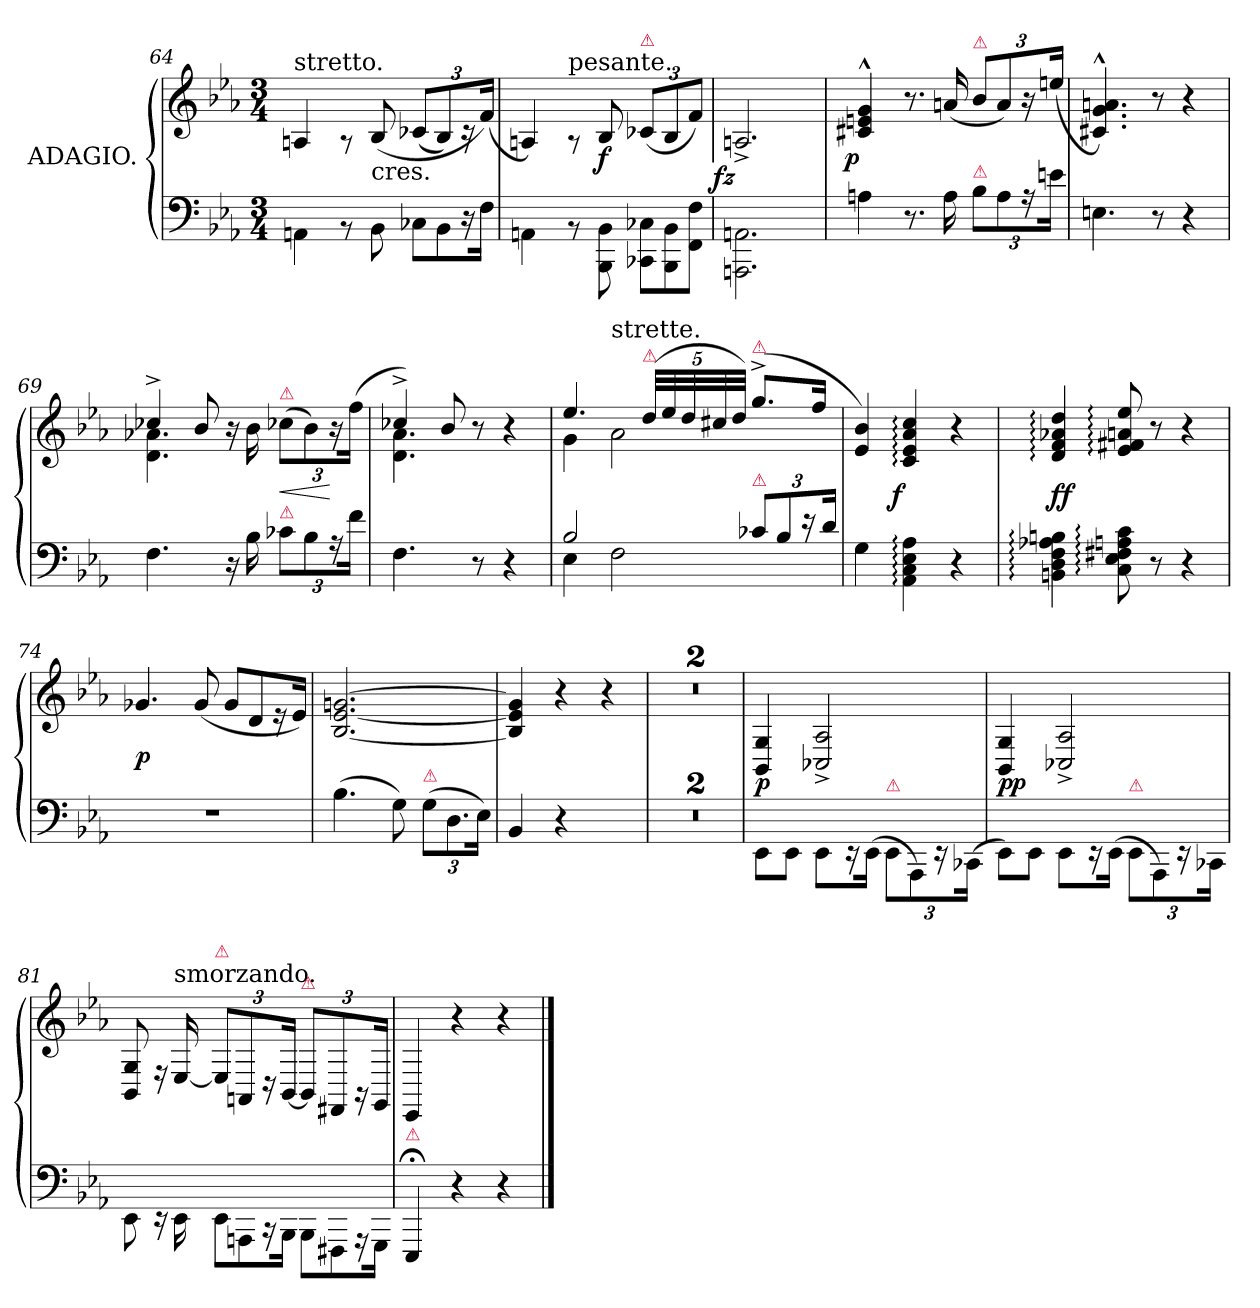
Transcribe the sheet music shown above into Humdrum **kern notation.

**kern	**kern	**dynam
*part1	*part1	*part1
*staff2	*staff1	*staff1/2
*I"ADAGIO.	*	*
*clefF4	*clefG2	*
*k[b-e-a-]	*k[b-e-a-]	*
*E-:	*E-:	*
*M3/4	*M3/4	*
=64	=64	=64
!	!LO:TX:a:t=stretto.	!
4AAn\	4An/	.
8rBB	8rA	.
!	!LO:TX:c:t=cres.	!
8BB-\	(<8B-/	.
*Xtuplet	*	*
12C-X\L	(>12c-XL	.
12BB-\	12B-/)	.
24r	24rc	.
24F\Jk	(>24f/Jk)	.
=65	=65	=65
4AAn\	4An/)	.
!	!LO:TX:a:t=pesante.	!
8rBB	8rA	.
8BBB-\ 8BB-\	8B-/	f
!	!LO:TX:a:color=crimson:t=⚠	!
12CC-X\ 12C-X\L	(>12c-XL	.
12BBB-\ 12BB-\	12B-/	.
12FF\ 12F\J	12f/J)	.
=66	=66	=66
!	!	!LO:DY:rj
2.AAAn\ 2.AAn\	2.An^>/	fz
=67	=67	=67
!	!	!LO:DY:rj
4An	4c#X^^> 4en^^> 4g^^>	p
8.r	8.r	.
16A	(<16an	.
*tuplet	*	*
!	!LO:TX:a:color=crimson:t=⚠	!
!LO:TX:a:color=crimson:t=⚠	!	!
12B-L	12b-/L	.
12A	12a/)	.
24rA	24r	.
24enJk	(24een/Jk	.
=68	=68	=68
4.En	4.c#X^^> 4.g^^> 4.an^^>)	.
8r	8r	.
4r	4r	.
=69	=69	=69
*	*^	*
4.F	4cc-X^>	4.d 4.a-X	.
.	8b-	.	.
16r	16r	8ryy	.
16B-	16b-\	.	.
!	!LO:TX:a:color=crimson:t=⚠	!	!
!LO:TX:a:color=crimson:t=⚠	!	!	!
12c-XL	(12cc-X\L	4ryy	<
12B-	12b-\)	.	.
24rA	24r	.	[
24fJk	(>24ff\Jk	.	.
=70	=70	=70	=70
4.F	4cc-X^>)	4.d 4.a-	.
.	8b-	.	.
8r	8r	8rcyy	.
4r	4r	4reyy	.
=71	=71	=71	=71
*^	*	*	*
2B-	4E-	4.ee-	4g	.
!	!	!	!LO:TX:a:t=strette.	!
.	2F	.	2a-	.
!	!	!LO:TX:a:color=crimson:t=⚠	!	!
.	.	(<40ddLLL	.	.
.	.	40ee-	.	.
.	.	40dd	.	.
.	.	40cc#X	.	.
.	.	40ddJJJ)	.	.
!	!	!LO:TX:a:color=crimson:t=⚠	!	!
!LO:TX:a:color=crimson:t=⚠	!	!	!	!
12c-XL	.	(<8.gg^<L	.	.
12B-	.	.	.	.
24re	.	.	.	.
.	.	16ffJk	.	.
24dJk	.	.	.	.
*v	*v	*	*	*
*	*v	*v	*
=72	=72	=72
4G	4e- 4b-)	.
!	!	!LO:DY:rj
4AA-: 4C: 4E-: 4A-:	4c: 4e-: 4a-: 4cc:	f
4r	4r	.
=73	=73	=73
4BBn: 4D: 4F: 4A-X: 4Bn:	4d: 4f: 4a-X: 4dd:	ff
8C: 8E-: 8F#X: 8An: 8c:	8e-: 8f#X: 8an: 8ee-:	.
8r	8r	.
4r	4r	.
=74	=74	=74
2.rF	4.g-X	p
.	(8g-	.
*	*Xtuplet	*
.	12g-L	.
.	12d	.
.	24re	.
.	24e-Jk)	.
=75	=75	=75
(4.B-	[2.B- [2.e- [2.gn	.
8G)	.	.
!LO:TX:a:color=crimson:t=⚠	!	!
(12GL	.	.
12.D	.	.
24E-Jk)	.	.
=76	=76	=76
4BB-	4B-] 4e-] 4g]	.
4r	4r	.
4ryy	4r	.
=77	=77	=77
2.rF	2.rdd	.
=78	=78	=78
2.rF	2.rdd	.
=79	=79	=79
8EE-\L	4BB-/ 4G/	p
8EE-\J	.	.
8EE-\L	2C-X^>/ 2A-^>/	.
16rEE	.	.
(16EE-\Jk	.	.
!LO:TX:a:color=crimson:t=⚠	!	!
12EE-\L	.	.
12AAA-\)	.	.
24rEE	.	.
(24CC-X\Jk	.	.
=80	=80	=80
8EE-\L)	4BB-/ 4G/	pp
8EE-\J	.	.
8EE-\L	2C-X^>/ 2A-^>/	.
16rEE	.	.
(16EE-\Jk	.	.
!LO:TX:a:color=crimson:t=⚠	!	!
12EE-\L	.	.
12AAA-\)	.	.
24rEE	.	.
24CC-X\Jk	.	.
=81	=81	=81
8EE-\	8BB-/ 8G/	.
16rEE	16rF	.
!	!LO:TX:a:t=smorzando.	!
16EE-\	[16E-/	.
*Xtuplet	*tuplet	*
!	!LO:TX:a:color=crimson:t=⚠	!
12EE-\L	12E-/L]	.
12AAAn\	12AAn/	.
24rCC	24r	.
24BBB-\Jk	[24BB-/Jk	.
!	!LO:TX:a:color=crimson:t=⚠	!
12BBB-\L	12BB-/L]	.
12FFF#X	12FF#X	.
24rAAA	24rBB	.
24GGG\Jk	24GG/Jk	.
=82	=82	=82
!LO:TX:a:color=crimson:t=⚠	!	!
4EEE-;</	4EE-/	.
4r	4r	.
4r	4r	.
==	==	==
*-	*-	*-
